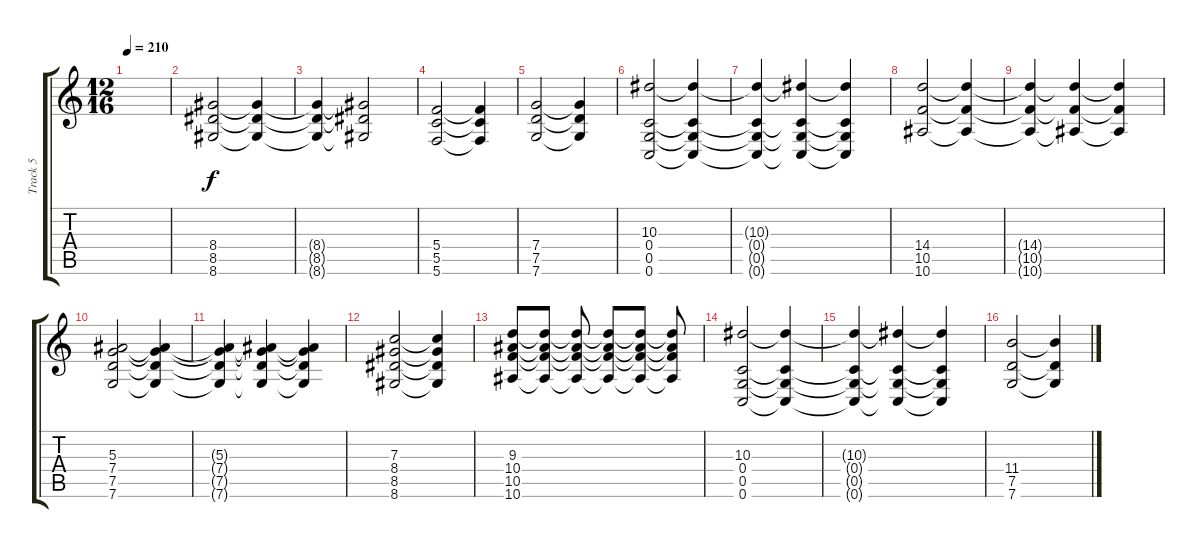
\track ("Track 5" "Track 5") {instrument overdrivenguitar}
\staff {score tabs}
\tuning (D4 A3 F3 C3 G2 C2) {hide}
\ts (12 16)
\tempo 210
\clef g2
\ks c
|
(8.4 8.5 8.6).2 (8.4{t} 8.5{t} 8.6{t}).4 |
(8.4{t} 8.5{t} 8.6{t}).4 (8.4{t} 8.5{t} 8.6{t}).2 |
(5.4 5.5 5.6).2 (5.4{t} 5.5{t} 5.6{t}).4 |
(7.4 7.5 7.6).2 (7.4{t} 7.5{t} 7.6{t}).4 |
(10.3 0.4 0.5 0.6).2 (10.3{t} 0.4{t} 0.5{t} 0.6{t}).4 |
(10.3{t} 0.4{t} 0.5{t} 0.6{t}).4 (10.3{t} 0.4{t} 0.5{t} 0.6{t}).4 (10.3{t} 0.4{t} 0.5{t} 0.6{t}).4 |
(14.4 10.5 10.6).2 (14.4{t} 10.5{t} 10.6{t}).4 |
(14.4{t} 10.5{t} 10.6{t}).4 (14.4{t} 10.5{t} 10.6{t}).4 (14.4{t} 10.5{t} 10.6{t}).4 |
(5.3 7.4 7.5 7.6).2 (5.3{t} 7.4{t} 7.5{t} 7.6{t}).4 |
(5.3{t} 7.4{t} 7.5{t} 7.6{t}).4 (5.3{t} 7.4{t} 7.5{t} 7.6{t}).4 (5.3{t} 7.4{t} 7.5{t} 7.6{t}).4 |
(7.3 8.4 8.5 8.6).2 (7.3{t} 8.4{t} 8.5{t} 8.6{t}).4 |
(9.3 10.4 10.5 10.6).8 (9.3{t} 10.4{t} 10.5{t} 10.6{t}).8 (9.3{t} 10.4{t} 10.5{t} 10.6{t}).8 (9.3{t} 10.4{t} 10.5{t} 10.6{t}).8 (9.3{t} 10.4{t} 10.5{t} 10.6{t}).8 (9.3{t} 10.4{t} 10.5{t} 10.6{t}).8 |
(10.3 0.4 0.5 0.6).2 (10.3{t} 0.4{t} 0.5{t} 0.6{t}).4 |
(10.3{t} 0.4{t} 0.5{t} 0.6{t}).4 (10.3{t} 0.4{t} 0.5{t} 0.6{t}).4 (10.3{t} 0.4{t} 0.5{t} 0.6{t}).4 |
(11.4 7.5 7.6).2 (11.4{t} 7.5{t} 7.6{t}).4
